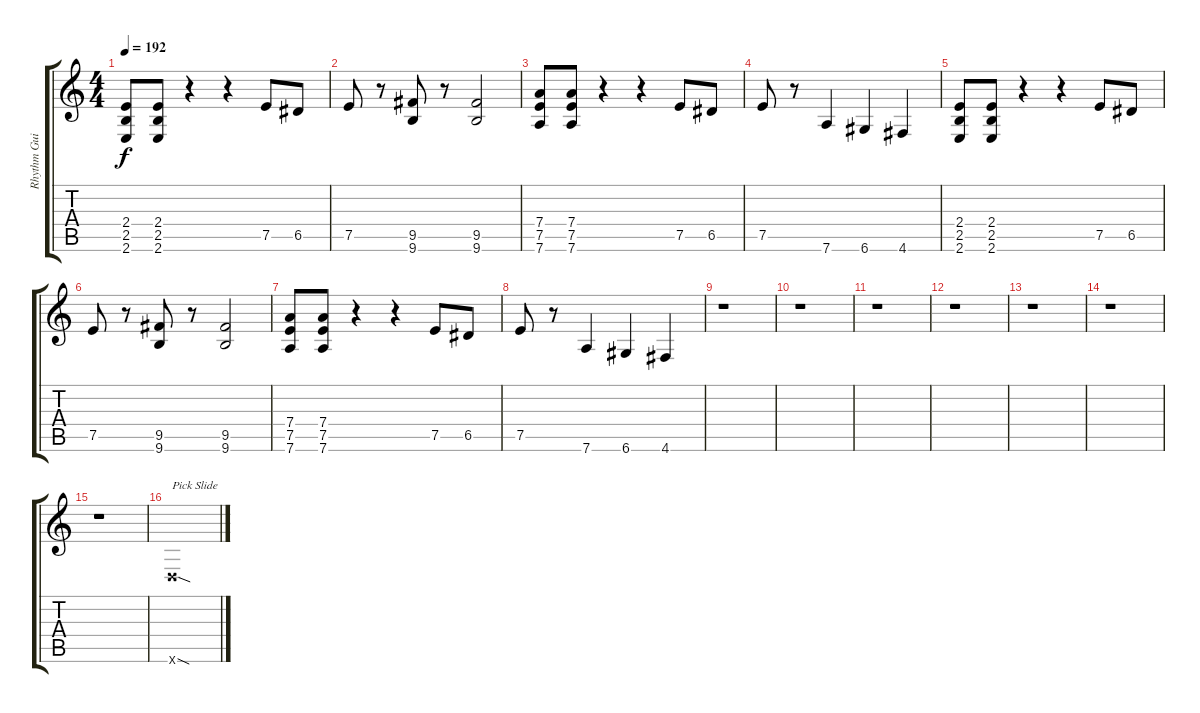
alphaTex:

\track ("Rhythm Guitar  " "Rhythm Gui") {instrument overdrivenguitar}
\staff {score tabs}
\tuning (E4 B3 G3 D3 A2 D2) {hide}
\ts (4 4)
\tempo 192
\clef g2
\ks c
(2.4 2.5 2.6).8{dy f} (2.4 2.5 2.6).8 r.4 r.4 7.5.8 6.5.8 |
7.5.8 r.8 (9.5 9.6).8 r.8 (9.5 9.6).2 |
(7.4 7.5 7.6).8 (7.4 7.5 7.6).8 r.4 r.4 7.5.8 6.5.8 |
7.5.8 r.8 7.6.4 6.6.4 4.6.4 |
(2.4 2.5 2.6).8 (2.4 2.5 2.6).8 r.4 r.4 7.5.8 6.5.8 |
7.5.8 r.8 (9.5 9.6).8 r.8 (9.5 9.6).2 |
(7.4 7.5 7.6).8 (7.4 7.5 7.6).8 r.4 r.4 7.5.8 6.5.8 |
7.5.8 r.8 7.6.4 6.6.4 4.6.4 |
r.1 |
r.1 |
r.1 |
r.1 |
r.1 |
r.1 |
r.1 |
0.6{sod x}.1{txt "Pick Slide"}
